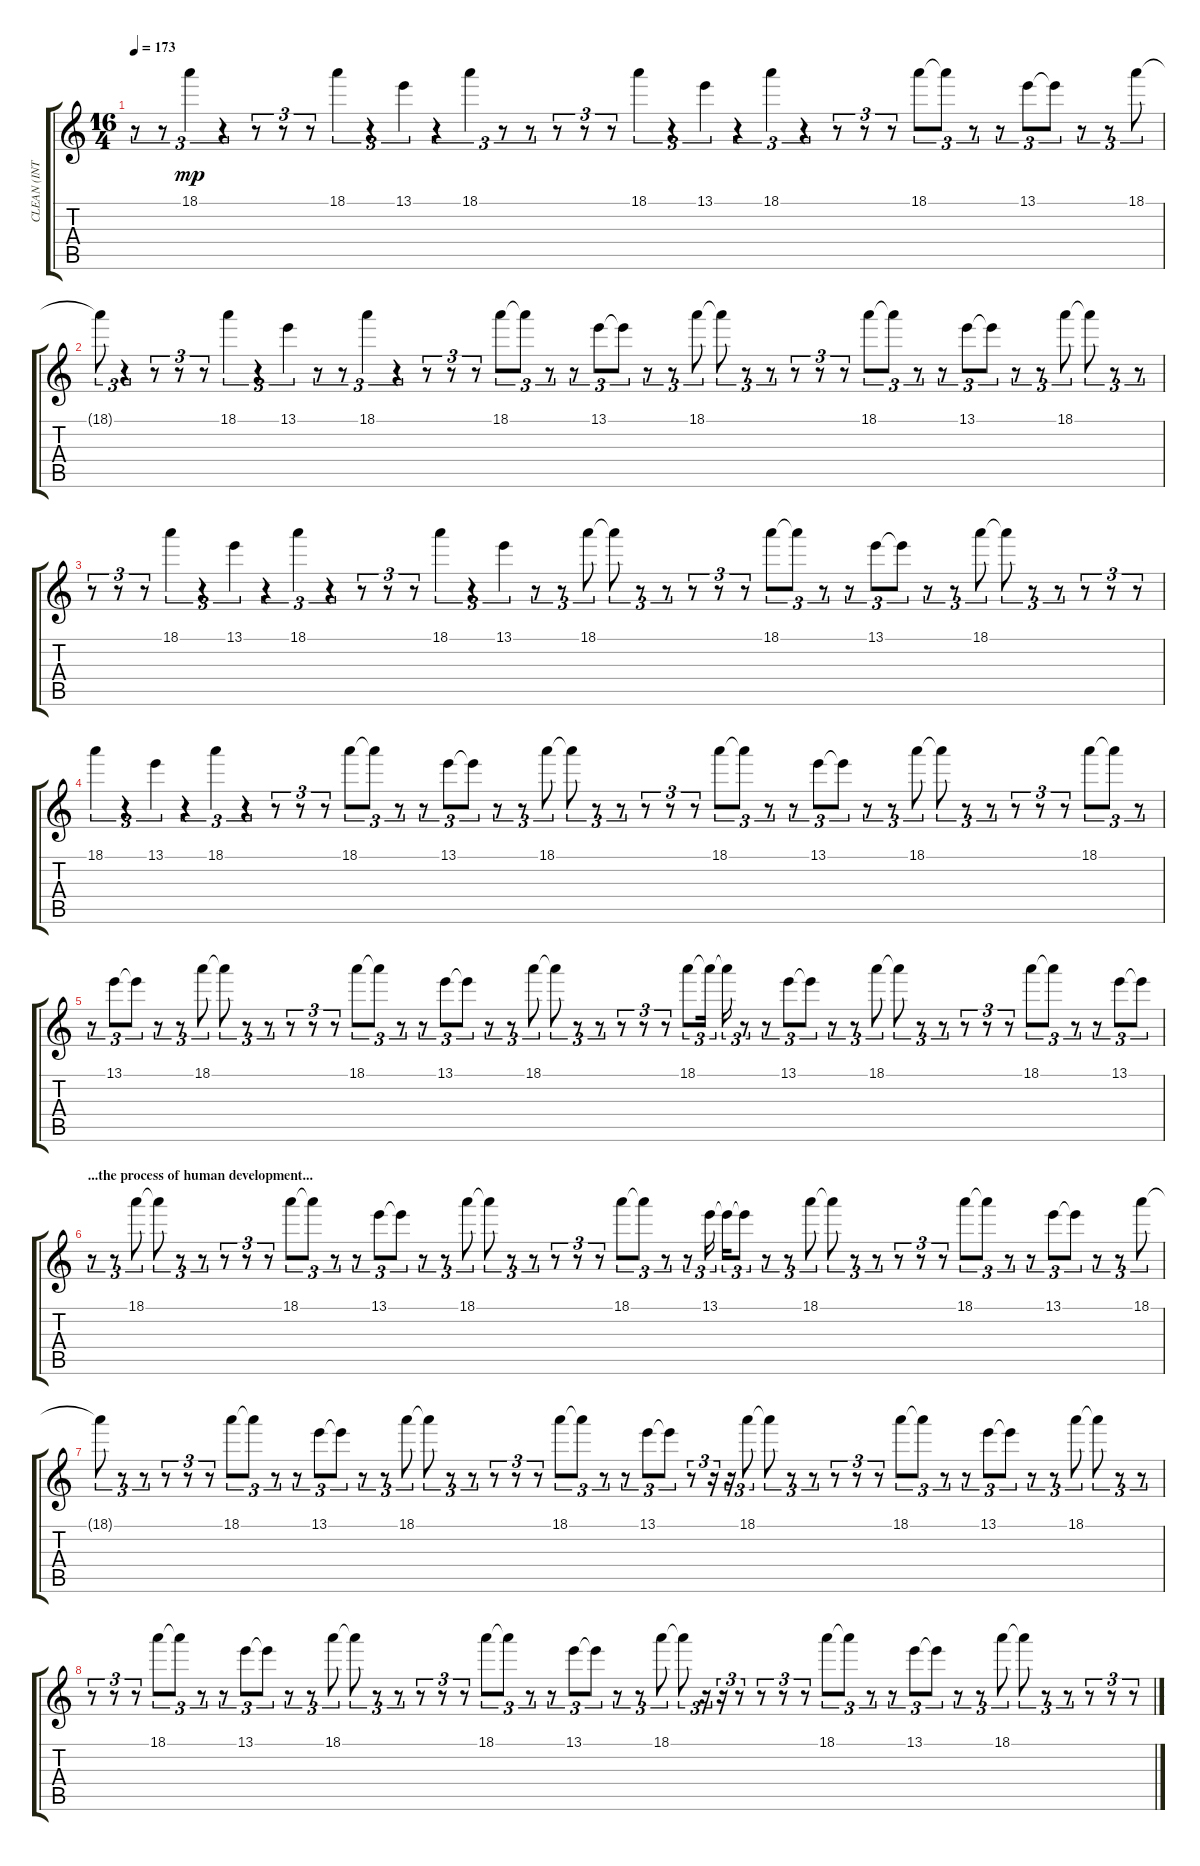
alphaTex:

\track ("CLEAN (INTRO)" "CLEAN (INT") {instrument electricguitarmuted}
\staff {score tabs}
\tuning (Eb4 B3 Gb3 B2 Gb2 B1) {hide}
\ts (16 4)
\tempo 173
\clef g2
\ks c
r.8{tu (3 2) dy mp} r.8{tu (3 2)} 18.1.4{tu (3 2)} r.4{tu (3 2)} r.8{tu (3 2)} r.8{tu (3 2)} r.8{tu (3 2)} 18.1.4{tu (3 2)} r.4{tu (3 2)} 13.1.4{tu (3 2)} r.4{tu (3 2)} 18.1.4{tu (3 2)} r.8{tu (3 2)} r.8{tu (3 2)} r.8{tu (3 2)} r.8{tu (3 2)} r.8{tu (3 2)} 18.1.4{tu (3 2)} r.4{tu (3 2)} 13.1.4{tu (3 2)} r.4{tu (3 2)} 18.1.4{tu (3 2)} r.4{tu (3 2)} r.8{tu (3 2)} r.8{tu (3 2)} r.8{tu (3 2)} 18.1.8{tu (3 2)} 18.1{t}.8{tu (3 2)} r.8{tu (3 2)} r.8{tu (3 2)} 13.1.8{tu (3 2)} 13.1{t}.8{tu (3 2)} r.8{tu (3 2)} r.8{tu (3 2)} 18.1.8{tu (3 2)} |
18.1{t}.8{tu (3 2)} r.4{tu (3 2)} r.8{tu (3 2)} r.8{tu (3 2)} r.8{tu (3 2)} 18.1.4{tu (3 2)} r.4{tu (3 2)} 13.1.4{tu (3 2)} r.8{tu (3 2)} r.8{tu (3 2)} 18.1.4{tu (3 2)} r.4{tu (3 2)} r.8{tu (3 2)} r.8{tu (3 2)} r.8{tu (3 2)} 18.1.8{tu (3 2)} 18.1{t}.8{tu (3 2)} r.8{tu (3 2)} r.8{tu (3 2)} 13.1.8{tu (3 2)} 13.1{t}.8{tu (3 2)} r.8{tu (3 2)} r.8{tu (3 2)} 18.1.8{tu (3 2)} 18.1{t}.8{tu (3 2)} r.8{tu (3 2)} r.8{tu (3 2)} r.8{tu (3 2)} r.8{tu (3 2)} r.8{tu (3 2)} 18.1.8{tu (3 2)} 18.1{t}.8{tu (3 2)} r.8{tu (3 2)} r.8{tu (3 2)} 13.1.8{tu (3 2)} 13.1{t}.8{tu (3 2)} r.8{tu (3 2)} r.8{tu (3 2)} 18.1.8{tu (3 2)} 18.1{t}.8{tu (3 2)} r.8{tu (3 2)} r.8{tu (3 2)} |
r.8{tu (3 2)} r.8{tu (3 2)} r.8{tu (3 2)} 18.1.4{tu (3 2)} r.4{tu (3 2)} 13.1.4{tu (3 2)} r.4{tu (3 2)} 18.1.4{tu (3 2)} r.4{tu (3 2)} r.8{tu (3 2)} r.8{tu (3 2)} r.8{tu (3 2)} 18.1.4{tu (3 2)} r.4{tu (3 2)} 13.1.4{tu (3 2)} r.8{tu (3 2)} r.8{tu (3 2)} 18.1.8{tu (3 2)} 18.1{t}.8{tu (3 2)} r.8{tu (3 2)} r.8{tu (3 2)} r.8{tu (3 2)} r.8{tu (3 2)} r.8{tu (3 2)} 18.1.8{tu (3 2)} 18.1{t}.8{tu (3 2)} r.8{tu (3 2)} r.8{tu (3 2)} 13.1.8{tu (3 2)} 13.1{t}.8{tu (3 2)} r.8{tu (3 2)} r.8{tu (3 2)} 18.1.8{tu (3 2)} 18.1{t}.8{tu (3 2)} r.8{tu (3 2)} r.8{tu (3 2)} r.8{tu (3 2)} r.8{tu (3 2)} r.8{tu (3 2)} |
18.1.4{tu (3 2)} r.4{tu (3 2)} 13.1.4{tu (3 2)} r.4{tu (3 2)} 18.1.4{tu (3 2)} r.4{tu (3 2)} r.8{tu (3 2)} r.8{tu (3 2)} r.8{tu (3 2)} 18.1.8{tu (3 2)} 18.1{t}.8{tu (3 2)} r.8{tu (3 2)} r.8{tu (3 2)} 13.1.8{tu (3 2)} 13.1{t}.8{tu (3 2)} r.8{tu (3 2)} r.8{tu (3 2)} 18.1.8{tu (3 2)} 18.1{t}.8{tu (3 2)} r.8{tu (3 2)} r.8{tu (3 2)} r.8{tu (3 2)} r.8{tu (3 2)} r.8{tu (3 2)} 18.1.8{tu (3 2)} 18.1{t}.8{tu (3 2)} r.8{tu (3 2)} r.8{tu (3 2)} 13.1.8{tu (3 2)} 13.1{t}.8{tu (3 2)} r.8{tu (3 2)} r.8{tu (3 2)} 18.1.8{tu (3 2)} 18.1{t}.8{tu (3 2)} r.8{tu (3 2)} r.8{tu (3 2)} r.8{tu (3 2)} r.8{tu (3 2)} r.8{tu (3 2)} 18.1.8{tu (3 2)} 18.1{t}.8{tu (3 2)} r.8{tu (3 2)} |
r.8{tu (3 2)} 13.1.8{tu (3 2)} 13.1{t}.8{tu (3 2)} r.8{tu (3 2)} r.8{tu (3 2)} 18.1.8{tu (3 2)} 18.1{t}.8{tu (3 2)} r.8{tu (3 2)} r.8{tu (3 2)} r.8{tu (3 2)} r.8{tu (3 2)} r.8{tu (3 2)} 18.1.8{tu (3 2)} 18.1{t}.8{tu (3 2)} r.8{tu (3 2)} r.8{tu (3 2)} 13.1.8{tu (3 2)} 13.1{t}.8{tu (3 2)} r.8{tu (3 2)} r.8{tu (3 2)} 18.1.8{tu (3 2)} 18.1{t}.8{tu (3 2)} r.8{tu (3 2)} r.8{tu (3 2)} r.8{tu (3 2)} r.8{tu (3 2)} r.8{tu (3 2)} 18.1.8{tu (3 2)} 18.1{t}.16{tu (3 2)} 18.1{t}.16{tu (3 2)} r.8{tu (3 2)} r.8{tu (3 2)} 13.1.8{tu (3 2)} 13.1{t}.8{tu (3 2)} r.8{tu (3 2)} r.8{tu (3 2)} 18.1.8{tu (3 2)} 18.1{t}.8{tu (3 2)} r.8{tu (3 2)} r.8{tu (3 2)} r.8{tu (3 2)} r.8{tu (3 2)} r.8{tu (3 2)} 18.1.8{tu (3 2)} 18.1{t}.8{tu (3 2)} r.8{tu (3 2)} r.8{tu (3 2)} 13.1.8{tu (3 2)} 13.1{t}.8{tu (3 2)} |
\section ("" "...the process of human development...")
r.8{tu (3 2)} r.8{tu (3 2)} 18.1.8{tu (3 2)} 18.1{t}.8{tu (3 2)} r.8{tu (3 2)} r.8{tu (3 2)} r.8{tu (3 2)} r.8{tu (3 2)} r.8{tu (3 2)} 18.1.8{tu (3 2)} 18.1{t}.8{tu (3 2)} r.8{tu (3 2)} r.8{tu (3 2)} 13.1.8{tu (3 2)} 13.1{t}.8{tu (3 2)} r.8{tu (3 2)} r.8{tu (3 2)} 18.1.8{tu (3 2)} 18.1{t}.8{tu (3 2)} r.8{tu (3 2)} r.8{tu (3 2)} r.8{tu (3 2)} r.8{tu (3 2)} r.8{tu (3 2)} 18.1.8{tu (3 2)} 18.1{t}.8{tu (3 2)} r.8{tu (3 2)} r.8{tu (3 2)} 13.1.16{tu (3 2) beam splitsecondary} 13.1{t}.16{tu (3 2)} 13.1{t}.8{tu (3 2)} r.8{tu (3 2)} r.8{tu (3 2)} 18.1.8{tu (3 2)} 18.1{t}.8{tu (3 2)} r.8{tu (3 2)} r.8{tu (3 2)} r.8{tu (3 2)} r.8{tu (3 2)} r.8{tu (3 2)} 18.1.8{tu (3 2)} 18.1{t}.8{tu (3 2)} r.8{tu (3 2)} r.8{tu (3 2)} 13.1.8{tu (3 2)} 13.1{t}.8{tu (3 2)} r.8{tu (3 2)} r.8{tu (3 2)} 18.1.8{tu (3 2)} |
18.1{t}.8{tu (3 2)} r.8{tu (3 2)} r.8{tu (3 2)} r.8{tu (3 2)} r.8{tu (3 2)} r.8{tu (3 2)} 18.1.8{tu (3 2)} 18.1{t}.8{tu (3 2)} r.8{tu (3 2)} r.8{tu (3 2)} 13.1.8{tu (3 2)} 13.1{t}.8{tu (3 2)} r.8{tu (3 2)} r.8{tu (3 2)} 18.1.8{tu (3 2)} 18.1{t}.8{tu (3 2)} r.8{tu (3 2)} r.8{tu (3 2)} r.8{tu (3 2)} r.8{tu (3 2)} r.8{tu (3 2)} 18.1.8{tu (3 2)} 18.1{t}.8{tu (3 2)} r.8{tu (3 2)} r.8{tu (3 2)} 13.1.8{tu (3 2)} 13.1{t}.8{tu (3 2)} r.8{tu (3 2)} r.16{tu (3 2)} r.16{tu (3 2)} 18.1.8{tu (3 2)} 18.1{t}.8{tu (3 2)} r.8{tu (3 2)} r.8{tu (3 2)} r.8{tu (3 2)} r.8{tu (3 2)} r.8{tu (3 2)} 18.1.8{tu (3 2)} 18.1{t}.8{tu (3 2)} r.8{tu (3 2)} r.8{tu (3 2)} 13.1.8{tu (3 2)} 13.1{t}.8{tu (3 2)} r.8{tu (3 2)} r.8{tu (3 2)} 18.1.8{tu (3 2)} 18.1{t}.8{tu (3 2)} r.8{tu (3 2)} r.8{tu (3 2)} |
r.8{tu (3 2)} r.8{tu (3 2)} r.8{tu (3 2)} 18.1.8{tu (3 2)} 18.1{t}.8{tu (3 2)} r.8{tu (3 2)} r.8{tu (3 2)} 13.1.8{tu (3 2)} 13.1{t}.8{tu (3 2)} r.8{tu (3 2)} r.8{tu (3 2)} 18.1.8{tu (3 2)} 18.1{t}.8{tu (3 2)} r.8{tu (3 2)} r.8{tu (3 2)} r.8{tu (3 2)} r.8{tu (3 2)} r.8{tu (3 2)} 18.1.8{tu (3 2)} 18.1{t}.8{tu (3 2)} r.8{tu (3 2)} r.8{tu (3 2)} 13.1.8{tu (3 2)} 13.1{t}.8{tu (3 2)} r.8{tu (3 2)} r.8{tu (3 2)} 18.1.8{tu (3 2)} 18.1{t}.8{tu (3 2)} r.16{tu (3 2)} r.16{tu (3 2)} r.8{tu (3 2)} r.8{tu (3 2)} r.8{tu (3 2)} r.8{tu (3 2)} 18.1.8{tu (3 2)} 18.1{t}.8{tu (3 2)} r.8{tu (3 2)} r.8{tu (3 2)} 13.1.8{tu (3 2)} 13.1{t}.8{tu (3 2)} r.8{tu (3 2)} r.8{tu (3 2)} 18.1.8{tu (3 2)} 18.1{t}.8{tu (3 2)} r.8{tu (3 2)} r.8{tu (3 2)} r.8{tu (3 2)} r.8{tu (3 2)} r.8{tu (3 2)}
